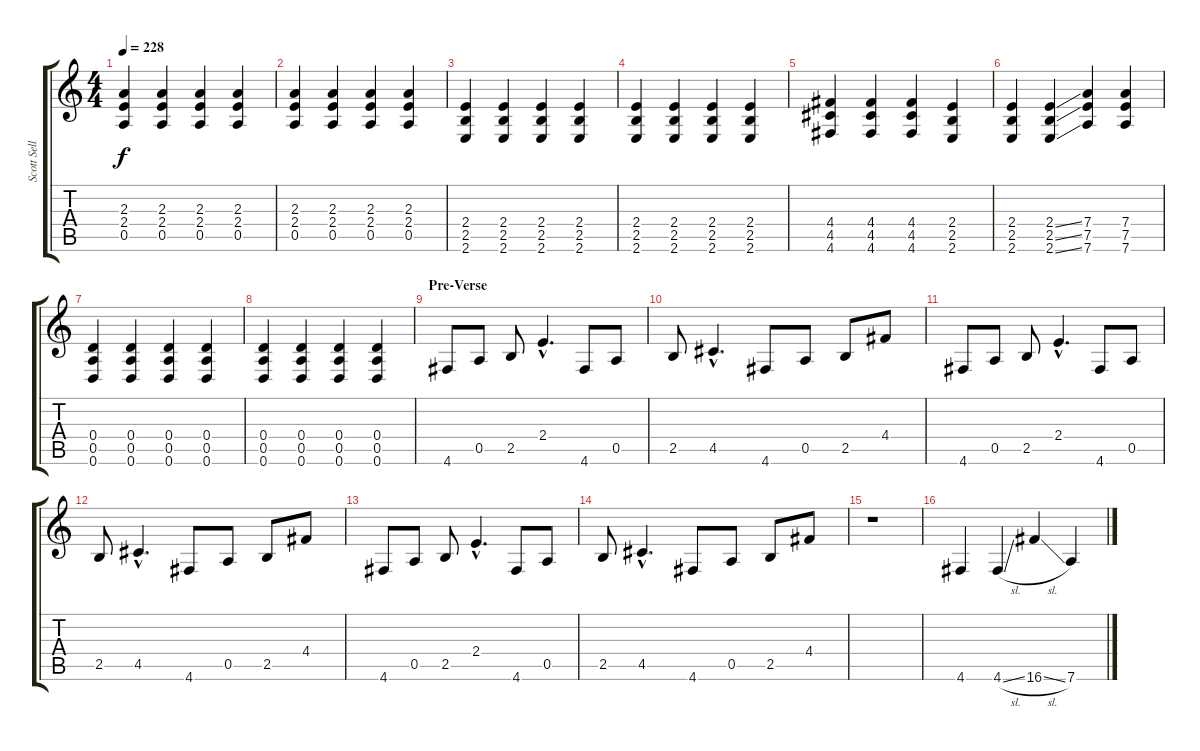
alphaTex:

\track ("Scott Sellers" "Scott Sell") {instrument distortionguitar}
\staff {score tabs}
\tuning (E4 B3 G3 D3 A2 D2) {hide}
\ts (4 4)
\tempo 228
\clef g2
\ks c
(2.3 2.4 0.5).4{dy f} (2.3 2.4 0.5).4 (2.3 2.4 0.5).4 (2.3 2.4 0.5).4 |
(2.3 2.4 0.5).4 (2.3 2.4 0.5).4 (2.3 2.4 0.5).4 (2.3 2.4 0.5).4 |
(2.4 2.5 2.6).4 (2.4 2.5 2.6).4 (2.4 2.5 2.6).4 (2.4 2.5 2.6).4 |
(2.4 2.5 2.6).4 (2.4 2.5 2.6).4 (2.4 2.5 2.6).4 (2.4 2.5 2.6).4 |
(4.4 4.5 4.6).4 (4.4 4.5 4.6).4 (4.4 4.5 4.6).4 (2.4 2.5 2.6).4 |
(2.4 2.5 2.6).4 (2.4{ss} 2.5{ss} 2.6{ss}).4 (7.4 7.5 7.6).4 (7.4 7.5 7.6).4 |
(0.4 0.5 0.6).4 (0.4 0.5 0.6).4 (0.4 0.5 0.6).4 (0.4 0.5 0.6).4 |
(0.4 0.5 0.6).4 (0.4 0.5 0.6).4 (0.4 0.5 0.6).4 (0.4 0.5 0.6).4 |
\section ("" "Pre-Verse")
4.6.8 0.5.8 2.5.8 2.4{hac}.4{d} 4.6.8 0.5.8 |
2.5.8 4.5{hac}.4{d} 4.6.8 0.5.8 2.5.8 4.4.8 |
4.6.8 0.5.8 2.5.8 2.4{hac}.4{d} 4.6.8 0.5.8 |
2.5.8 4.5{hac}.4{d} 4.6.8 0.5.8 2.5.8 4.4.8 |
4.6.8 0.5.8 2.5.8 2.4{hac}.4{d} 4.6.8 0.5.8 |
2.5.8 4.5{hac}.4{d} 4.6.8 0.5.8 2.5.8 4.4.8 |
r.1 |
4.6.4 4.6{sl}.4 16.6{sl}.4 7.6.4
